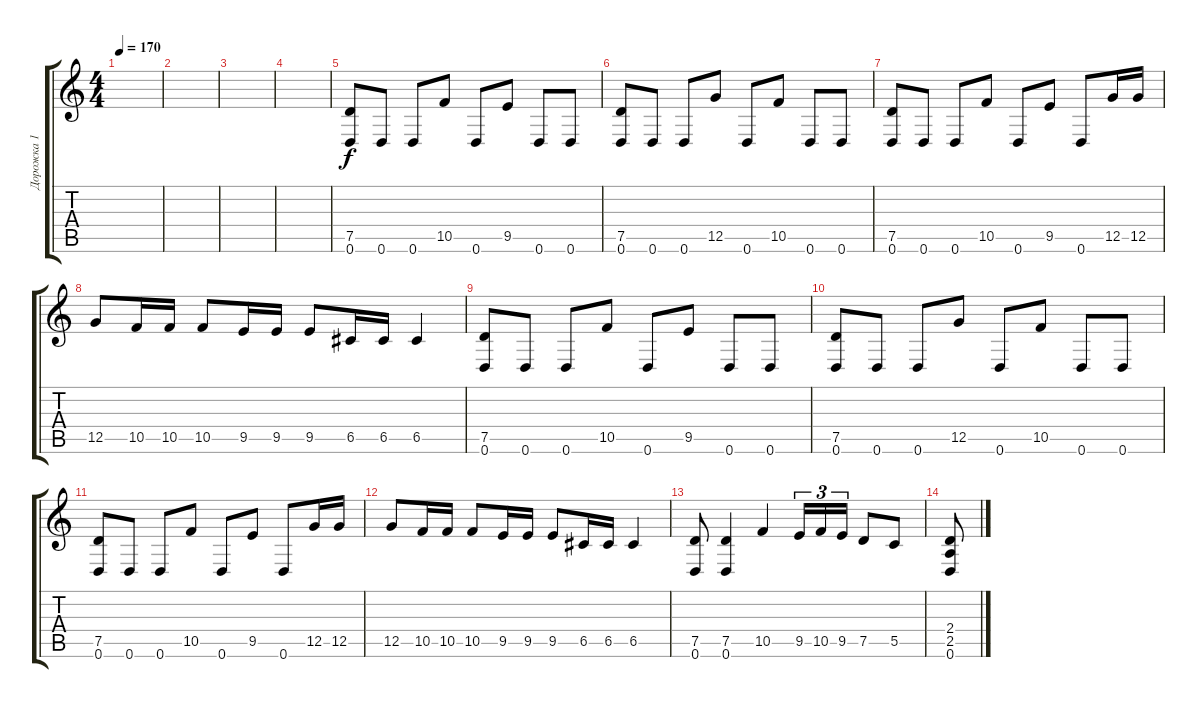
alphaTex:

\track ("Дорожка 1" "Дорожка 1") {instrument distortionguitar}
\staff {score tabs}
\tuning (D4 A3 F3 C3 G2 D2) {hide}
\ts (4 4)
\tempo 170
\clef g2
\ks c
|
|
|
|
(7.5 0.6).8 0.6.8 0.6.8 10.5.8 0.6.8 9.5.8 0.6.8 0.6.8 |
(7.5 0.6).8 0.6.8 0.6.8 12.5.8 0.6.8 10.5.8 0.6.8 0.6.8 |
(7.5 0.6).8 0.6.8 0.6.8 10.5.8 0.6.8 9.5.8 0.6.8 12.5.16 12.5.16 |
12.5.8 10.5.16 10.5.16 10.5.8 9.5.16 9.5.16 9.5.8 6.5.16 6.5.16 6.5.4 |
(7.5 0.6).8 0.6.8 0.6.8 10.5.8 0.6.8 9.5.8 0.6.8 0.6.8 |
(7.5 0.6).8 0.6.8 0.6.8 12.5.8 0.6.8 10.5.8 0.6.8 0.6.8 |
(7.5 0.6).8 0.6.8 0.6.8 10.5.8 0.6.8 9.5.8 0.6.8 12.5.16 12.5.16 |
12.5.8 10.5.16 10.5.16 10.5.8 9.5.16 9.5.16 9.5.8 6.5.16 6.5.16 6.5.4 |
(7.5 0.6).8 (7.5 0.6).4 10.5.4 9.5.16{tu (3 2)} 10.5.16{tu (3 2)} 9.5.16{tu (3 2)} 7.5.8 5.5.8 |
(2.4 2.5 0.6).8
